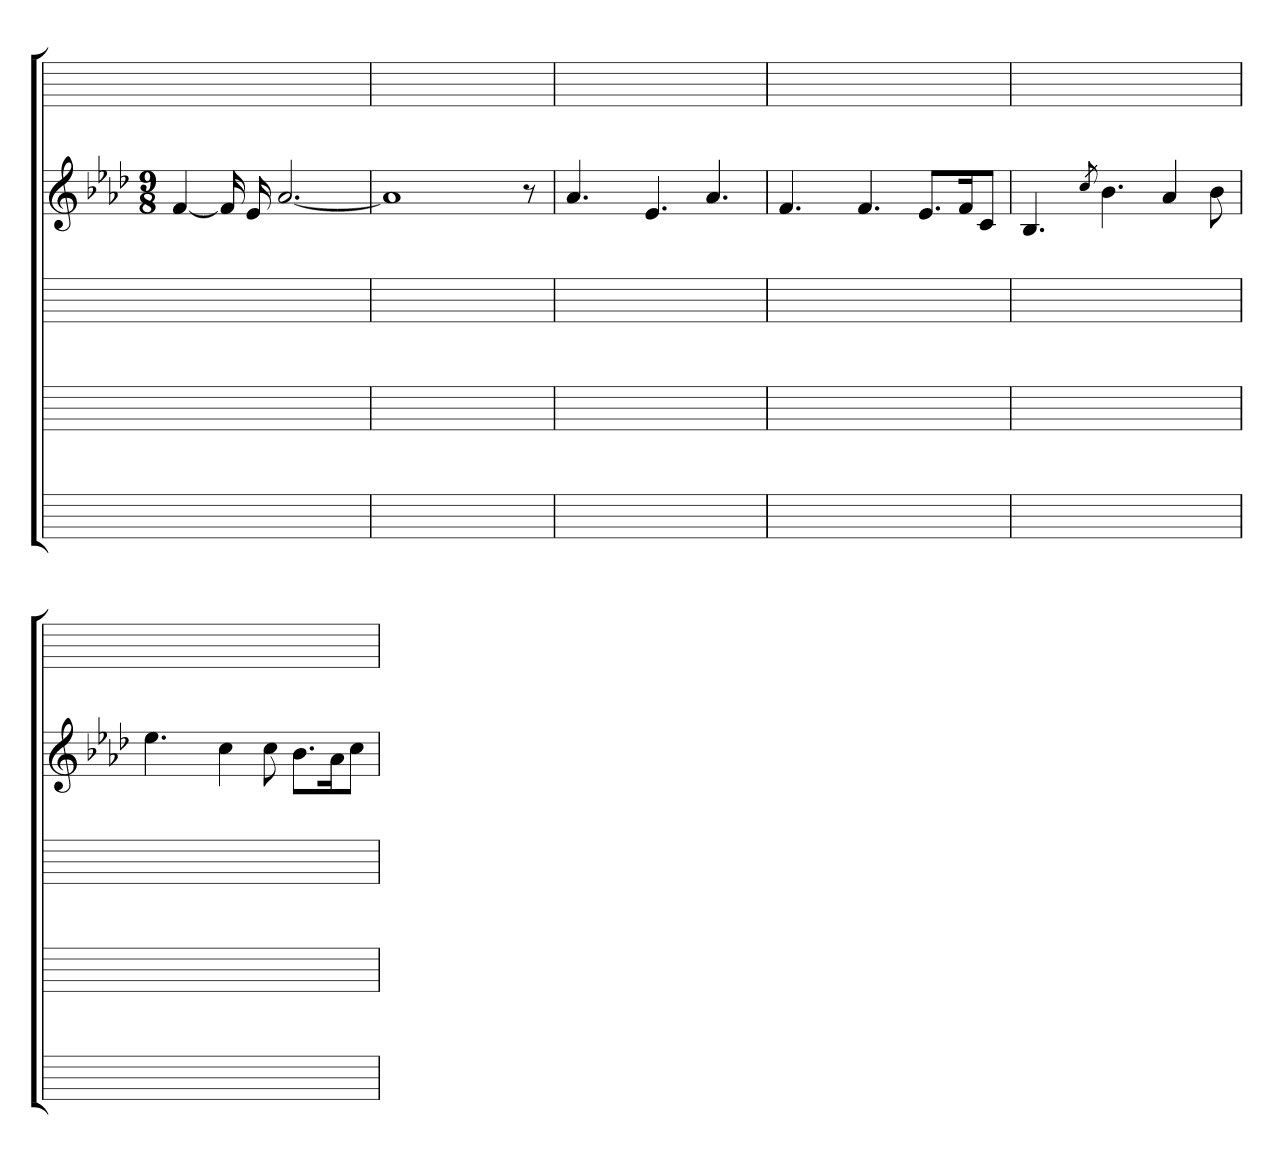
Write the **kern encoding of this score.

**kern	**kern	**kern	**kern	**kern
*part5	*part4	*part3	*part2	*part1
*staff5	*staff4	*staff3	*staff2	*staff1
*	*	*	*clefG2	*
*	*	*	*k[b-e-a-d-]	*
*	*	*	*M9/8	*
=	=	=	=	=
4ryy	4ryy	4ryy	[4f	4ryy
2..ryy	2..ryy	2..ryy	16f]	2..ryy
.	.	.	16e-	.
.	.	.	[2.a-	.
=	=	=	=	=
4ryy	4ryy	4ryy	1a-]	4ryy
2..ryy	2..ryy	2..ryy	.	2..ryy
.	.	.	8r	.
=	=	=	=	=
4ryy	4ryy	4ryy	4.a-	4ryy
2..ryy	2..ryy	2..ryy	.	2..ryy
.	.	.	4.e-	.
.	.	.	4.a-	.
=	=	=	=	=
4ryy	4ryy	4ryy	4.f	4ryy
2..ryy	2..ryy	2..ryy	.	2..ryy
.	.	.	4.f	.
.	.	.	8.e-/L	.
.	.	.	16f/K	.
.	.	.	8c/J	.
=	=	=	=	=
4ryy	4ryy	4ryy	4.B-	4ryy
2..ryy	2..ryy	2..ryy	.	2..ryy
.	.	.	8qcc	.
.	.	.	4.b-	.
.	.	.	4a-	.
.	.	.	8b-	.
=	=	=	=	=
4ryy	4ryy	4ryy	4.ee-	4ryy
2..ryy	2..ryy	2..ryy	.	2..ryy
.	.	.	4cc	.
.	.	.	8cc	.
.	.	.	8.b-\L	.
.	.	.	16a-\K	.
.	.	.	8cc\J	.
=	=	=	=	=
*-	*-	*-	*-	*-
